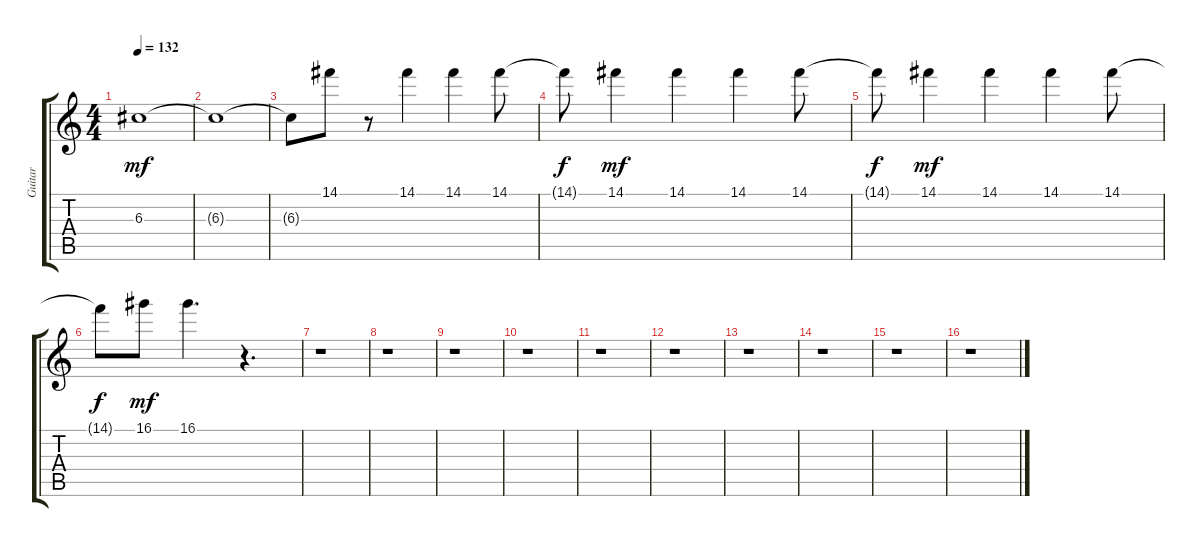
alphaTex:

\track ("Guitar" "Guitar") {instrument distortionguitar}
\staff {score tabs}
\tuning (E4 B3 G3 D3 A2 E2) {hide}
\ts (4 4)
\tempo 132
\clef g2
\ks c
6.3{t}.1{dy mf} |
6.3{t}.1 |
6.3{t}.8 14.1.8 r.8 14.1.4 14.1.4 14.1.8 |
14.1{t}.8{dy f} 14.1.4{dy mf} 14.1.4 14.1.4 14.1.8 |
14.1{t}.8{dy f} 14.1.4{dy mf} 14.1.4 14.1.4 14.1.8 |
14.1{t}.8{dy f} 16.1.8{dy mf} 16.1.4{d} r.4{d} |
r.1 |
r.1 |
r.1 |
r.1 |
r.1 |
r.1 |
r.1 |
r.1 |
r.1 |
r.1
